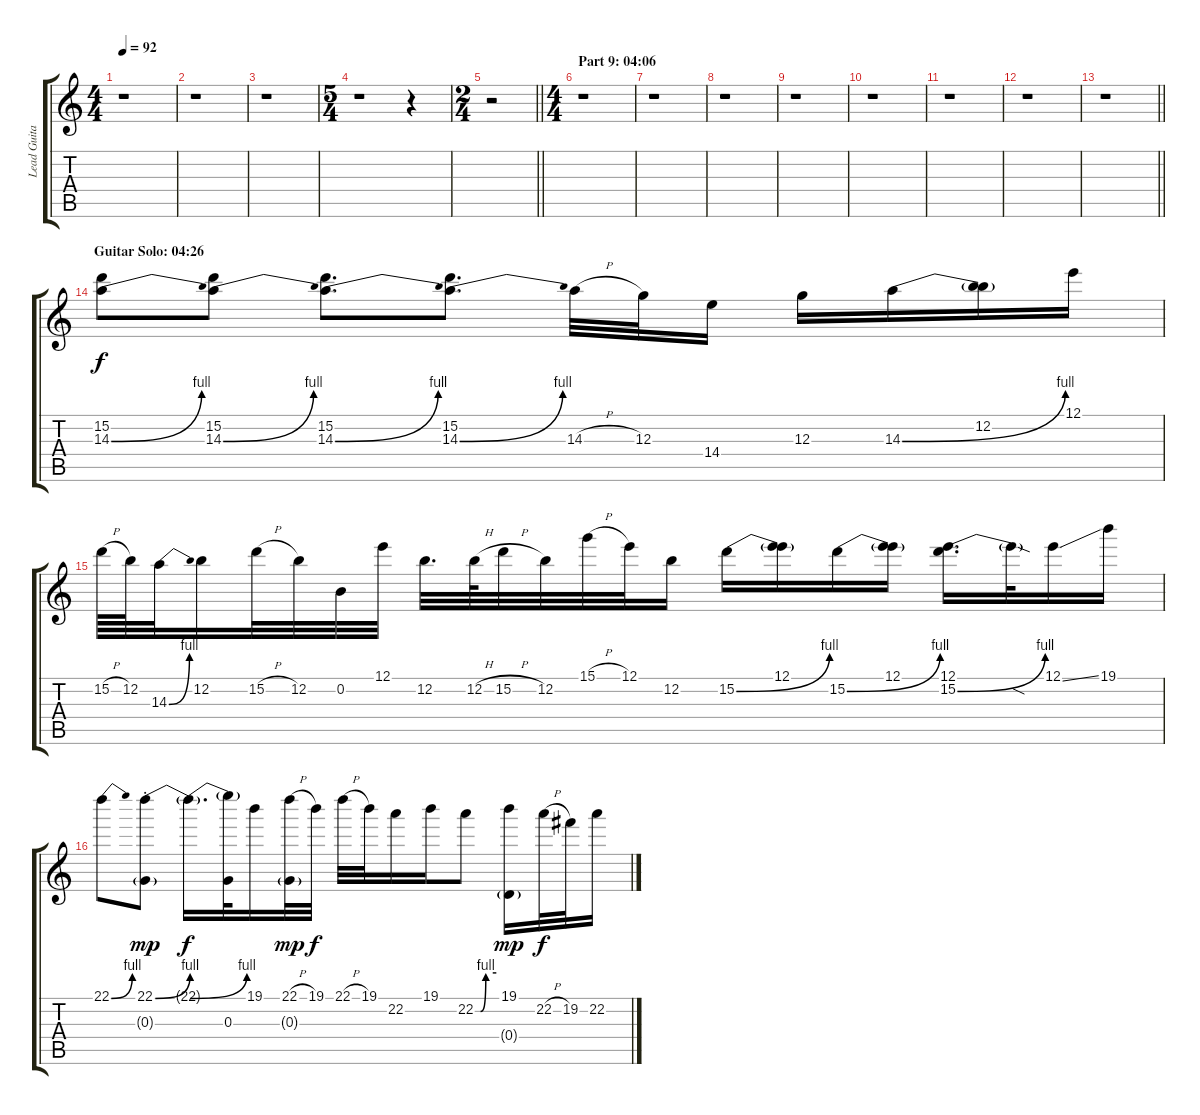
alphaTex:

\track ("Lead Guitar 1 (Distortion)" "Lead Guita") {instrument overdrivenguitar}
\staff {score tabs}
\tuning (E4 B3 G3 D3 A2 E2) {hide}
\ts (4 4)
\tempo 92
\clef g2
\ks c
r.1{dy f} |
r.1 |
r.1 |
\ts (5 4)
r.1 r.4 |
\ts (2 4)
\barLineRight lightlight
r.2 |
\ts (4 4)
\section ("" "Part 9: 04:06")
r.1 |
r.1 |
r.1 |
r.1 |
r.1 |
r.1 |
r.1 |
\barLineRight lightlight
r.1 |
\section ("" "Guitar Solo: 04:26")
(15.2 14.3{be (bend 0 0 60 4)}).8{volume 16} (15.2 14.3{be (bend 0 0 60 4)}).8 (15.2 14.3{be (bend 0 0 60 4)}).8{d} (15.2 14.3{be (bend 0 0 60 4)}).8{d} 14.3{h}.32 12.3.32 14.4.16 12.3.16 14.3{be (bend 0 0 60 4)}.16 (12.2 14.3{t}).16 12.1.16 |
15.2{h}.64 12.2.64 14.3{be (bend 0 0 60 4)}.32 12.2.16 15.2{h}.32 12.2.32 0.2.32 12.1.32 12.2.32{d} 12.2{h}.64 15.2{h}.32 12.2.32 15.1{h}.32 12.1.32 12.2.16 15.2{be (bend 0 0 60 4)}.16 (12.1 15.2{t}).16 15.2{be (bend 0 0 60 4)}.16 (12.1 15.2{t}).16 (12.1 15.2{be (bend 0 0 60 4)}).16{d} 15.2{sod t}.32 12.1{ss}.16 19.1.16 |
22.1{be (bend 0 0 60 4)}.8 (22.1{be (bend 0 0 60 4)} 0.3{g st}).8{dy mp} 22.1{be (bend 0 0 60 4) t}.16{d dy f} (22.1{t} 0.3).32 19.1.16 (22.1{h} 0.3{g}).32{dy mp} 19.1.32{dy f} 22.1{h}.32 19.1.32 22.2.16 19.1.16 22.2{be (custom 0 0 15 0 30 4 60 4)}.8 (19.1 0.4{g}).16{dy mp} 22.2{h}.32{dy f} 19.2.32 22.2.16
